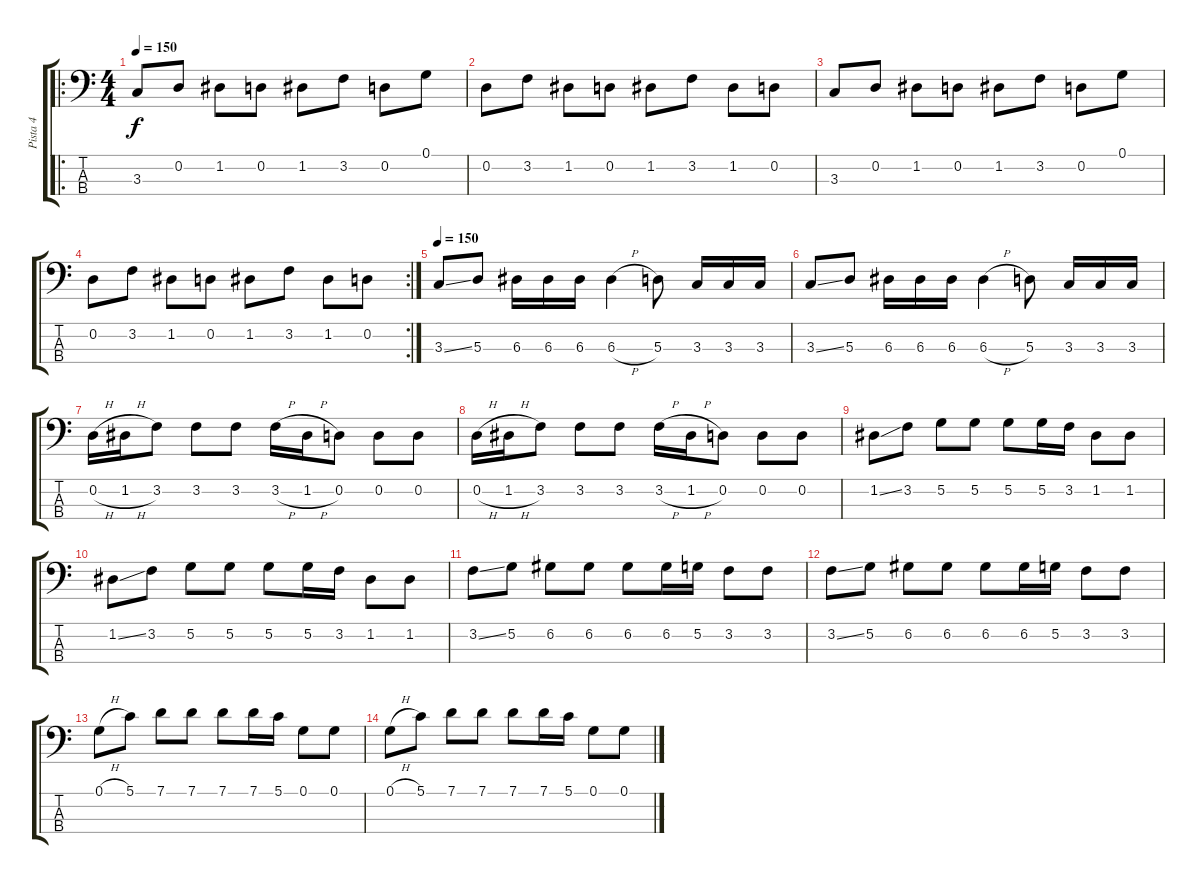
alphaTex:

\track ("Pista 4" "Pista 4") {instrument electricbassfinger}
\staff {score tabs}
\tuning (G2 D2 A1 E1) {hide}
\ro
\ts (4 4)
\tempo 150
\clef f4
\ks c
3.3.8{dy f} 0.2.8 1.2.8 0.2.8 1.2.8 3.2.8 0.2.8 0.1.8 |
0.2.8 3.2.8 1.2.8 0.2.8 1.2.8 3.2.8 1.2.8 0.2.8 |
3.3.8 0.2.8 1.2.8 0.2.8 1.2.8 3.2.8 0.2.8 0.1.8 |
\rc 2
0.2.8 3.2.8 1.2.8 0.2.8 1.2.8 3.2.8 1.2.8 0.2.8 |
\tempo 150
3.3{ss}.8 5.3.8 6.3.16 6.3.16 6.3.16 6.3{h}.4 5.3.8 3.3.16 3.3.16 3.3.16 |
3.3{ss}.8 5.3.8 6.3.16 6.3.16 6.3.16 6.3{h}.4 5.3.8 3.3.16 3.3.16 3.3.16 |
0.2{h}.16 1.2{h}.16 3.2.8 3.2.8 3.2.8 3.2{h}.16 1.2{h}.16 0.2.8 0.2.8 0.2.8 |
0.2{h}.16 1.2{h}.16 3.2.8 3.2.8 3.2.8 3.2{h}.16 1.2{h}.16 0.2.8 0.2.8 0.2.8 |
1.2{ss}.8 3.2.8 5.2.8 5.2.8 5.2.8 5.2.16 3.2.16 1.2.8 1.2.8 |
1.2{ss}.8 3.2.8 5.2.8 5.2.8 5.2.8 5.2.16 3.2.16 1.2.8 1.2.8 |
3.2{ss}.8 5.2.8 6.2.8 6.2.8 6.2.8 6.2.16 5.2.16 3.2.8 3.2.8 |
3.2{ss}.8 5.2.8 6.2.8 6.2.8 6.2.8 6.2.16 5.2.16 3.2.8 3.2.8 |
0.1{h}.8 5.1.8 7.1.8 7.1.8 7.1.8 7.1.16 5.1.16 0.1.8 0.1.8 |
0.1{h}.8 5.1.8 7.1.8 7.1.8 7.1.8 7.1.16 5.1.16 0.1.8 0.1.8
